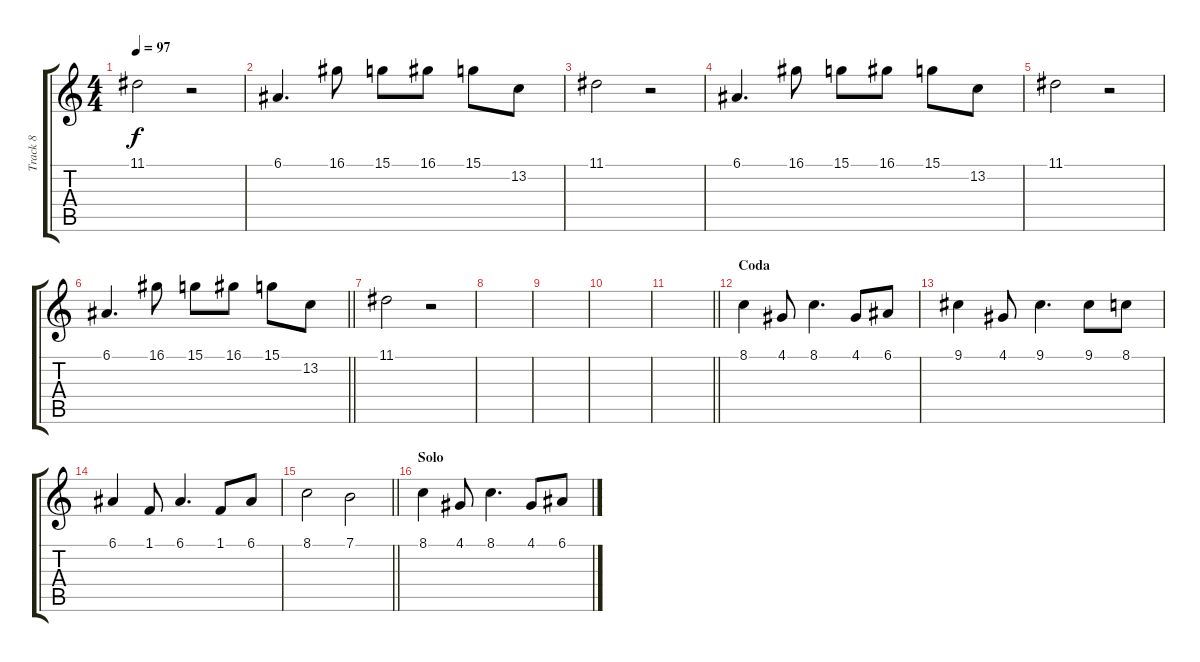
\track ("Track 8" "Track 8") {instrument lead1square}
\staff {score tabs}
\tuning (E4 B3 G3 D3 A2 E2) {hide}
\ts (4 4)
\tempo 97
\clef g2
\ks c
11.1.2{dy f} r.2 |
6.1.4{d} 16.1.8 15.1.8 16.1.8 15.1.8 13.2.8 |
11.1.2 r.2 |
6.1.4{d} 16.1.8 15.1.8 16.1.8 15.1.8 13.2.8 |
11.1.2 r.2 |
\barLineRight lightlight
6.1.4{d} 16.1.8 15.1.8 16.1.8 15.1.8 13.2.8 |
11.1.2 r.2 |
|
|
|
\barLineRight lightlight
|
\section ("" "Coda")
8.1.4 4.1.8 8.1.4{d} 4.1.8 6.1.8 |
9.1.4 4.1.8 9.1.4{d} 9.1.8 8.1.8 |
6.1.4 1.1.8 6.1.4{d} 1.1.8 6.1.8 |
\barLineRight lightlight
8.1.2 7.1.2 |
\section ("" "Solo")
8.1.4 4.1.8 8.1.4{d} 4.1.8 6.1.8
